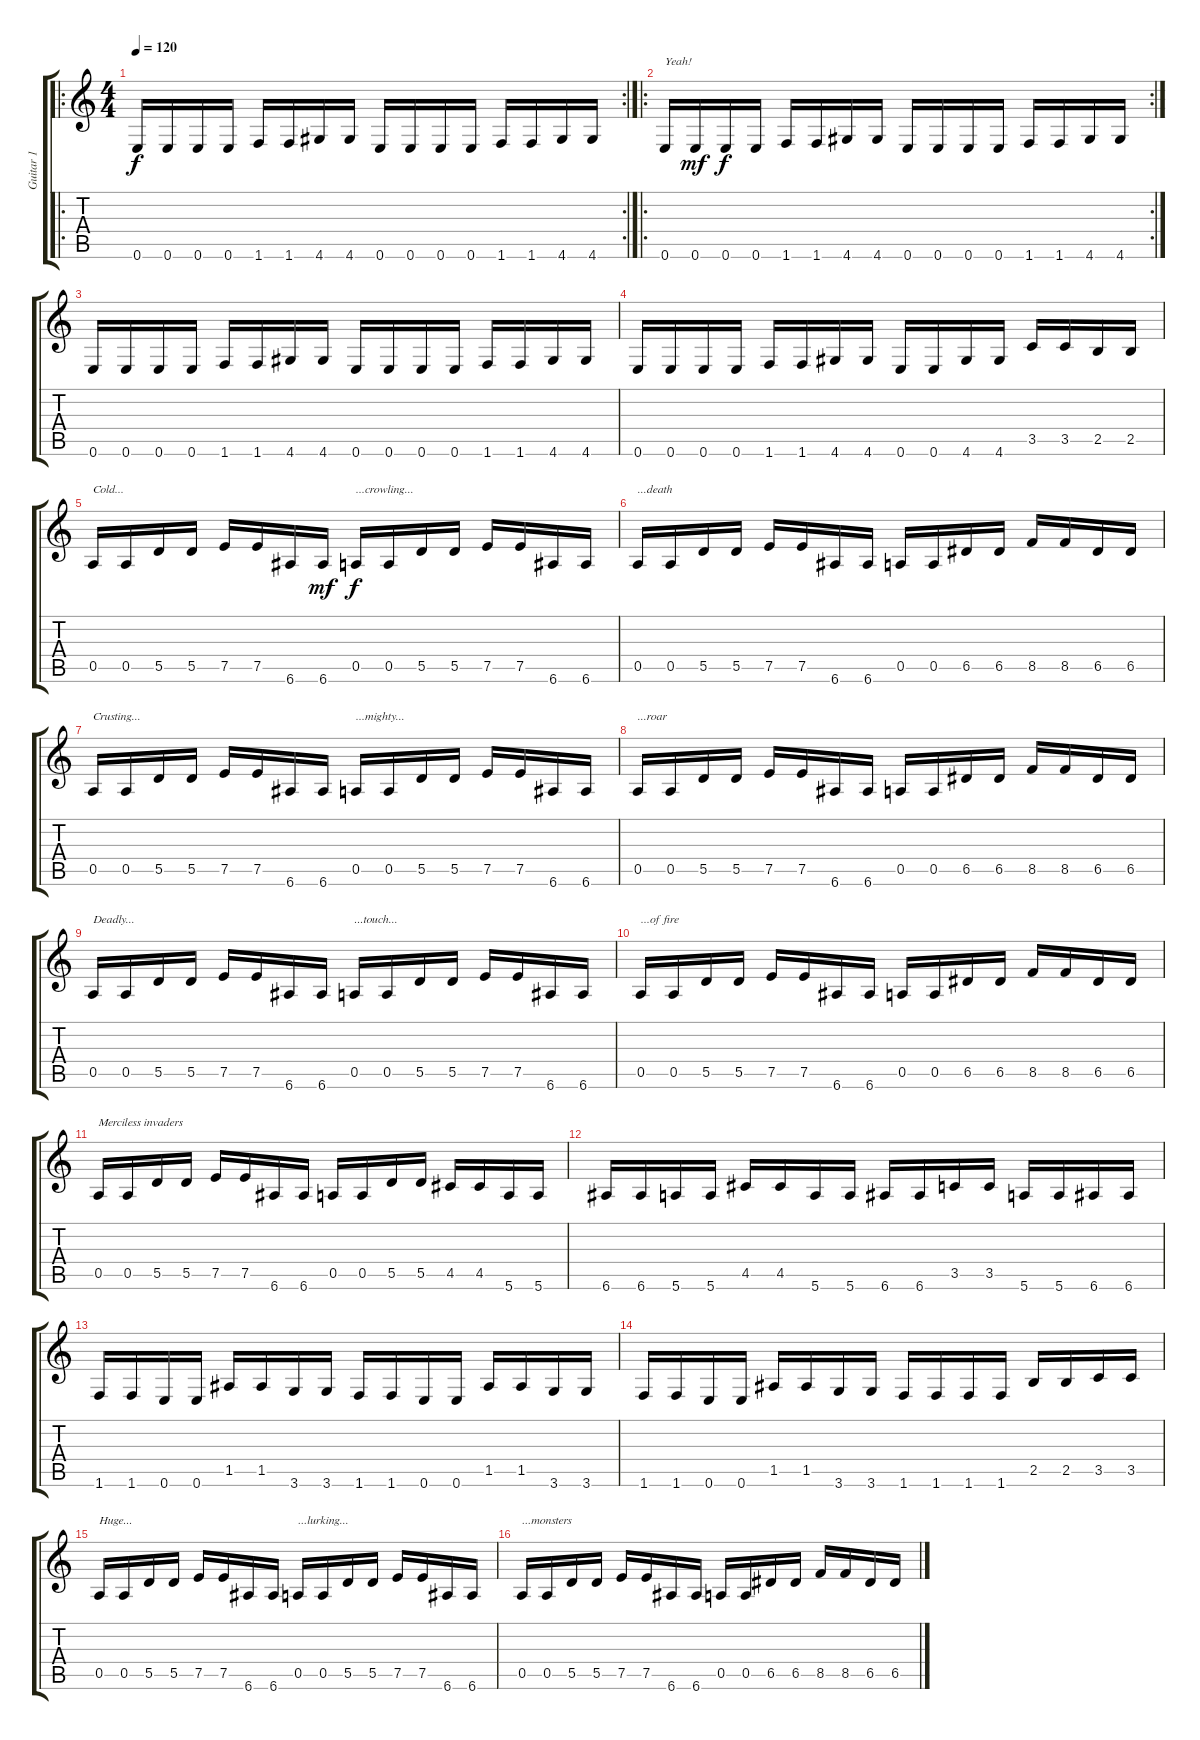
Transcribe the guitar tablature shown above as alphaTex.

\track ("Guitar 1" "Guitar 1") {instrument distortionguitar}
\staff {score tabs}
\tuning (E4 B3 G3 D3 A2 E2) {hide}
\ro
\rc 2
\ts (4 4)
\tempo 120
\clef g2
\ks c
0.6.16{dy f instrument distortionguitar} 0.6.16 0.6.16 0.6.16 1.6.16 1.6.16 4.6.16 4.6.16 0.6.16 0.6.16 0.6.16 0.6.16 1.6.16 1.6.16 4.6.16 4.6.16 |
\ro
\rc 2
0.6.16{txt "Yeah!"} 0.6.16{dy mf} 0.6.16{dy f} 0.6.16 1.6.16 1.6.16 4.6.16 4.6.16 0.6.16 0.6.16 0.6.16 0.6.16 1.6.16 1.6.16 4.6.16 4.6.16 |
0.6.16 0.6.16 0.6.16 0.6.16 1.6.16 1.6.16 4.6.16 4.6.16 0.6.16 0.6.16 0.6.16 0.6.16 1.6.16 1.6.16 4.6.16 4.6.16 |
0.6.16 0.6.16 0.6.16 0.6.16 1.6.16 1.6.16 4.6.16 4.6.16 0.6.16 0.6.16 4.6.16 4.6.16 3.5.16 3.5.16 2.5.16 2.5.16 |
0.5.16{txt "Cold..."} 0.5.16 5.5.16 5.5.16 7.5.16 7.5.16 6.6.16 6.6.16{dy mf} 0.5.16{txt "...crowling..." dy f} 0.5.16 5.5.16 5.5.16 7.5.16 7.5.16 6.6.16 6.6.16 |
0.5.16{txt "...death"} 0.5.16 5.5.16 5.5.16 7.5.16 7.5.16 6.6.16 6.6.16 0.5.16 0.5.16 6.5.16 6.5.16 8.5.16 8.5.16 6.5.16 6.5.16 |
0.5.16{txt "Crusting..."} 0.5.16 5.5.16 5.5.16 7.5.16 7.5.16 6.6.16 6.6.16 0.5.16{txt "...mighty..."} 0.5.16 5.5.16 5.5.16 7.5.16 7.5.16 6.6.16 6.6.16 |
0.5.16{txt "...roar"} 0.5.16 5.5.16 5.5.16 7.5.16 7.5.16 6.6.16 6.6.16 0.5.16 0.5.16 6.5.16 6.5.16 8.5.16 8.5.16 6.5.16 6.5.16 |
0.5.16{txt "Deadly..."} 0.5.16 5.5.16 5.5.16 7.5.16 7.5.16 6.6.16 6.6.16 0.5.16{txt "...touch..."} 0.5.16 5.5.16 5.5.16 7.5.16 7.5.16 6.6.16 6.6.16 |
0.5.16{txt "...of fire"} 0.5.16 5.5.16 5.5.16 7.5.16 7.5.16 6.6.16 6.6.16 0.5.16 0.5.16 6.5.16 6.5.16 8.5.16 8.5.16 6.5.16 6.5.16 |
0.5.16{txt "Merciless invaders"} 0.5.16 5.5.16 5.5.16 7.5.16 7.5.16 6.6.16 6.6.16 0.5.16 0.5.16 5.5.16 5.5.16 4.5.16 4.5.16 5.6.16 5.6.16 |
6.6.16 6.6.16 5.6.16 5.6.16 4.5.16 4.5.16 5.6.16 5.6.16 6.6.16 6.6.16 3.5.16 3.5.16 5.6.16 5.6.16 6.6.16 6.6.16 |
1.6.16 1.6.16 0.6.16 0.6.16 1.5.16 1.5.16 3.6.16 3.6.16 1.6.16 1.6.16 0.6.16 0.6.16 1.5.16 1.5.16 3.6.16 3.6.16 |
1.6.16 1.6.16 0.6.16 0.6.16 1.5.16 1.5.16 3.6.16 3.6.16 1.6.16 1.6.16 1.6.16 1.6.16 2.5.16 2.5.16 3.5.16 3.5.16 |
0.5.16{txt "Huge..."} 0.5.16 5.5.16 5.5.16 7.5.16 7.5.16 6.6.16 6.6.16 0.5.16{txt "...lurking..."} 0.5.16 5.5.16 5.5.16 7.5.16 7.5.16 6.6.16 6.6.16 |
0.5.16{txt "...monsters"} 0.5.16 5.5.16 5.5.16 7.5.16 7.5.16 6.6.16 6.6.16 0.5.16 0.5.16 6.5.16 6.5.16 8.5.16 8.5.16 6.5.16 6.5.16
